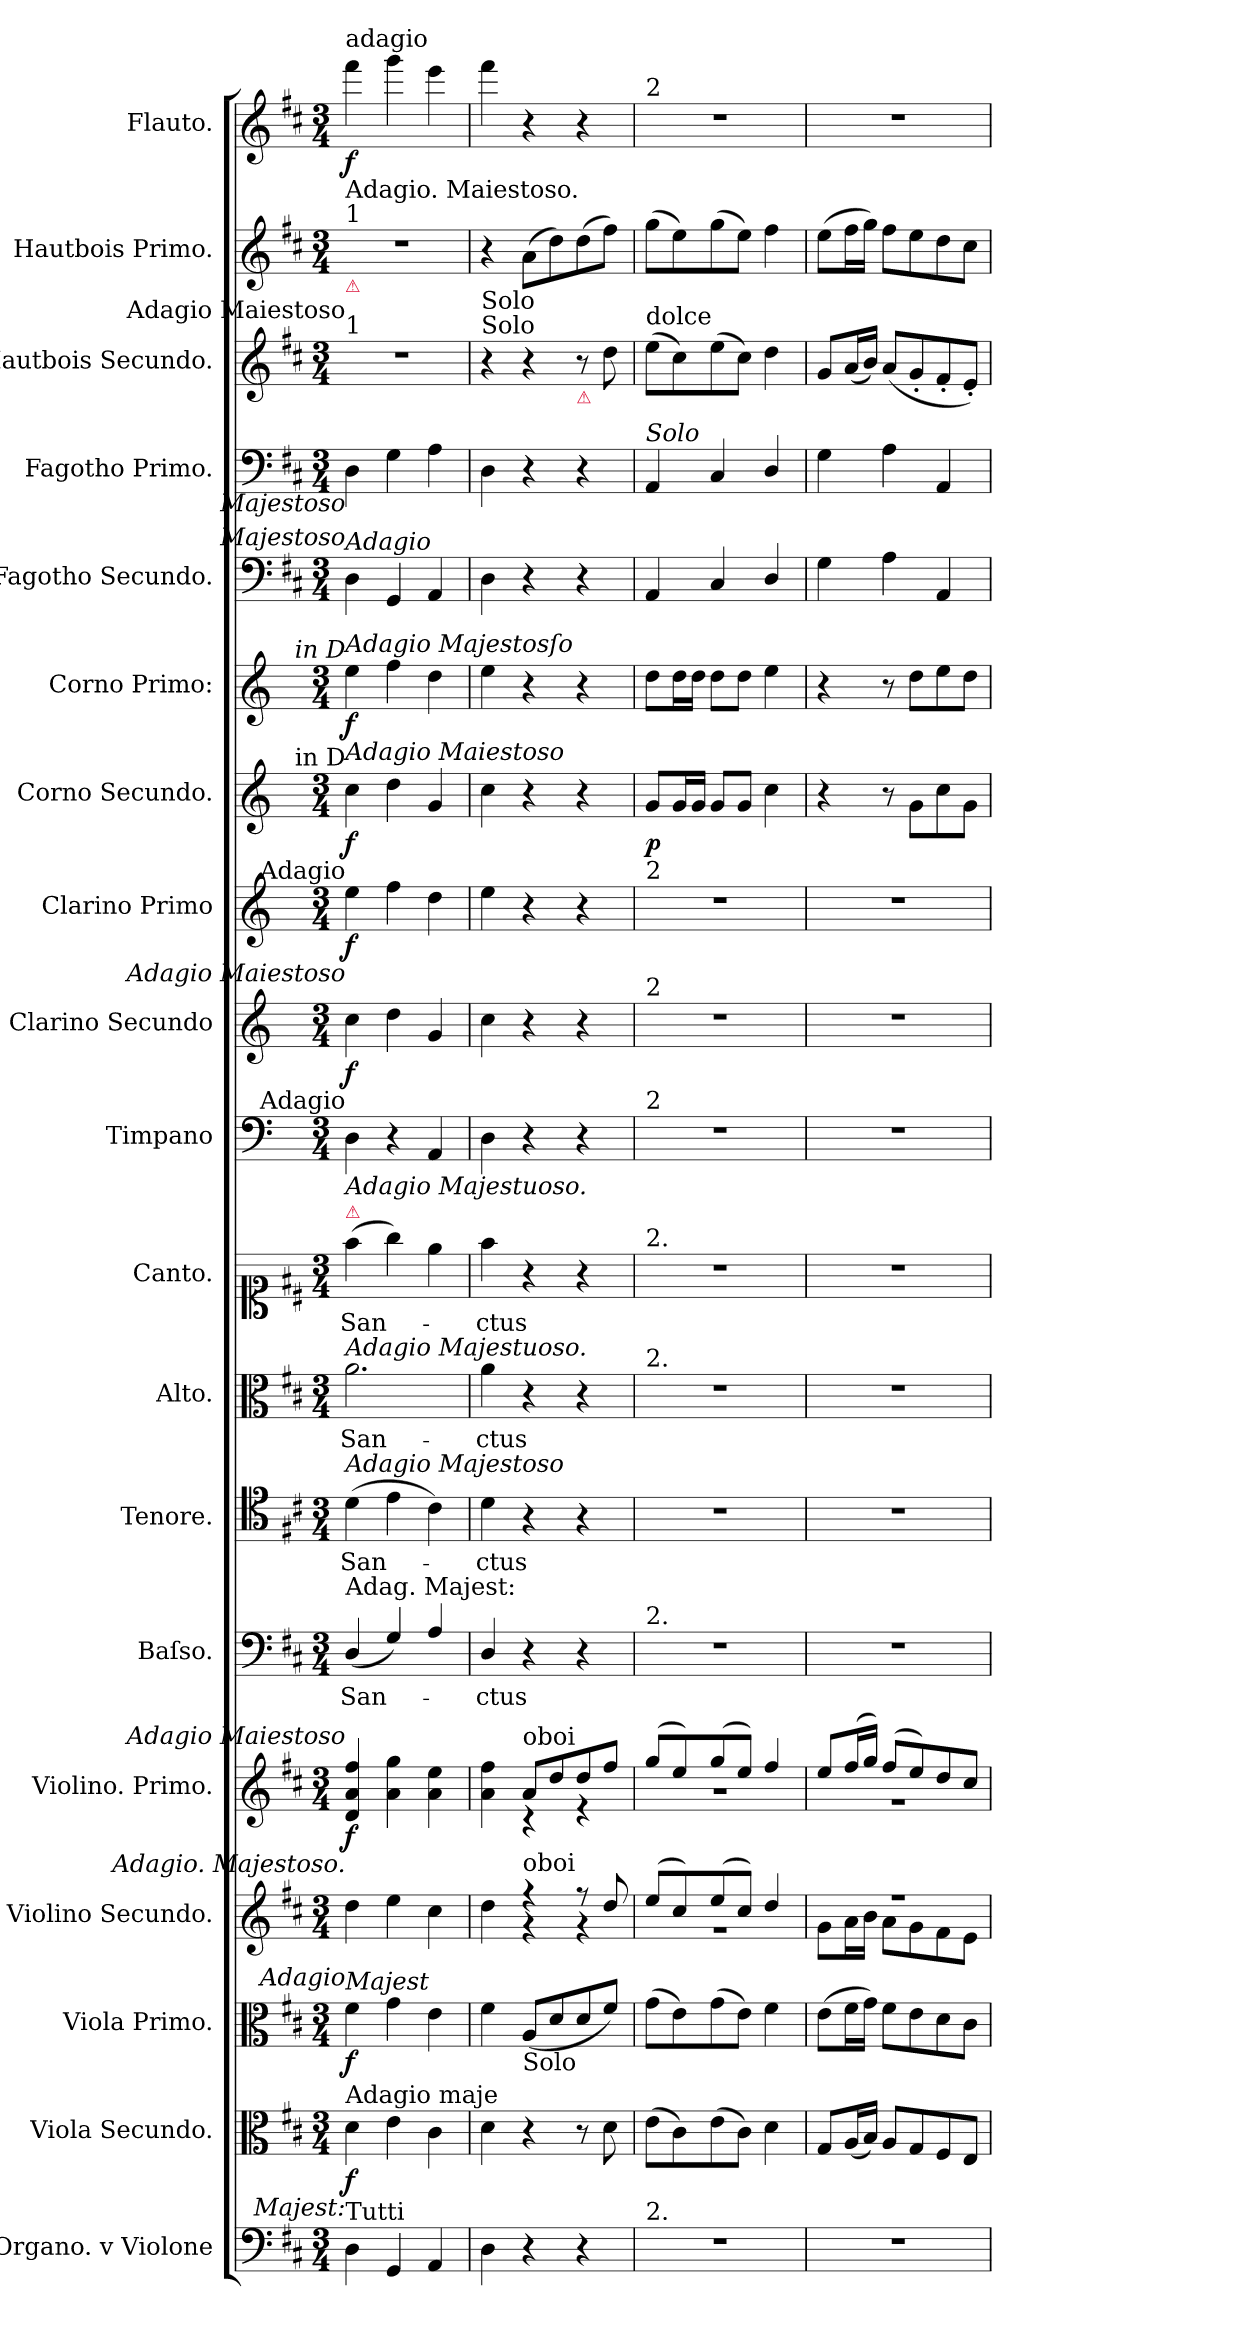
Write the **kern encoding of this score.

**kern	**kern	**dynam	**kern	**dynam	**kern	**dynam	**kern	**dynam	**kern	**text	**dynam	**kern	**text	**dynam	**kern	**text	**dynam	**kern	**text	**dynam	**kern	**kern	**dynam	**kern	**dynam	**kern	**dynam	**kern	**dynam	**kern	**dynam	**kern	**dynam	**kern	**kern	**kern	**dynam
*part19	*part18	*part18	*part17	*part17	*part16	*part16	*part15	*part15	*part14	*part14	*part14	*part13	*part13	*part13	*part12	*part12	*part12	*part11	*part11	*part11	*part10	*part9	*part9	*part8	*part8	*part7	*part7	*part6	*part6	*part5	*part5	*part4	*part4	*part3	*part2	*part1	*part1
*staff19	*staff18	*staff18	*staff17	*staff17	*staff16	*staff16	*staff15	*staff15	*staff14	*staff14	*staff14	*staff13	*staff13	*staff13	*staff12	*staff12	*staff12	*staff11	*staff11	*staff11	*staff10	*staff9	*staff9	*staff8	*staff8	*staff7	*staff7	*staff6	*staff6	*staff5	*staff5	*staff4	*staff4	*staff3	*staff2	*staff1	*staff1
*I"Organo. v Violone	*I"Viola Secundo.	*	*I"Viola Primo.	*	*I"Violino Secundo.	*	*I"Violino. Primo.	*	*I"Baſso.	*	*	*I"Tenore.	*	*	*I"Alto.	*	*	*I"Canto.	*	*	*I"Timpano	*I"Clarino Secundo	*	*I"Clarino Primo	*	*I"Corno Secundo.	*	*I"Corno Primo:	*	*I"Fagotho Secundo.	*	*I"Fagotho Primo.	*	*I"Hautbois Secundo.	*I"Hautbois Primo.	*I"Flauto.	*
*I'org/vlne	*I'vla 2	*	*I'vla 1	*	*I'vl 2	*	*I'vl 1	*	*I'B	*	*	*I'T	*	*	*I'A	*	*	*	*	*	*I'timp	*I'clno 2	*	*I'clno 1	*	*I'cor 2	*	*I'cor 1	*	*I'fag 2	*	*I'fag 1	*	*	*	*I'fl	*
*clefF4	*clefC3	*	*clefC3	*	*clefG2	*	*clefG2	*	*clefF4	*	*	*clefC4	*	*	*clefC3	*	*	*clefC1	*	*	*clefF4	*clefG2	*	*clefG2	*	*clefG2	*	*clefG2	*	*clefF4	*	*clefF4	*	*clefG2	*clefG2	*clefG2	*
*	*	*	*	*	*	*	*	*	*	*	*	*	*	*	*	*	*	*	*	*	*	*ITrd-1c-2	*	*ITrd-1c-2	*	*ITrd6c10	*	*ITrd6c10	*	*	*	*	*	*	*	*	*
*k[f#c#]	*k[f#c#]	*	*k[f#c#]	*	*k[f#c#]	*	*k[f#c#]	*	*k[f#c#]	*	*	*k[f#c#]	*	*	*k[f#c#]	*	*	*k[f#c#]	*	*	*k[]	*k[f#c#]	*	*k[f#c#]	*	*k[f#c#]	*	*k[f#c#]	*	*k[f#c#]	*	*k[f#c#]	*	*k[f#c#]	*k[f#c#]	*k[f#c#]	*
*D:	*D:	*	*D:	*	*D:	*	*D:	*	*D:	*	*	*D:	*	*	*D:	*	*	*D:	*	*	*	*D:	*	*D:	*	*D:	*	*D:	*	*D:	*	*D:	*	*D:	*D:	*D:	*
*M3/4	*M3/4	*	*M3/4	*	*M3/4	*	*M3/4	*	*M3/4	*	*	*M3/4	*	*	*M3/4	*	*	*M3/4	*	*	*M3/4	*M3/4	*	*M3/4	*	*M3/4	*	*M3/4	*	*M3/4	*	*M3/4	*	*M3/4	*M3/4	*M3/4	*
=1	=1	=1	=1	=1	=1	=1	=1	=1	=1	=1	=1	=1	=1	=1	=1	=1	=1	=1	=1	=1	=1	=1	=1	=1	=1	=1	=1	=1	=1	=1	=1	=1	=1	=1	=1	=1	=1
!	!	!	!	!	!	!	!	!	!	!	!	!	!	!	!	!	!	!	!	!	!	!	!	!	!	!	!	!	!	!	!	!	!	!	!	!LO:TX:a:t=adagio	!
!	!	!	!	!	!	!	!	!	!	!	!	!	!	!	!	!	!	!	!	!	!	!	!	!	!	!	!	!	!	!	!	!	!	!	!LO:TX:b:color=crimson:t=⚠	!	!
!	!	!	!	!	!	!	!	!	!	!	!	!	!	!	!	!	!	!	!	!	!	!	!	!	!	!	!	!	!	!	!	!	!	!	!LO:TX:a:t=1	!	!
!	!	!	!	!	!	!	!	!	!	!	!	!	!	!	!	!	!	!	!	!	!	!	!	!	!	!	!	!	!	!	!	!	!	!	!LO:TX:a:t=Adagio. Maiestoso.	!	!
!	!	!	!	!	!	!	!	!	!	!	!	!	!	!	!	!	!	!	!	!	!	!	!	!	!	!	!	!	!	!	!	!	!	!LO:TX:a:t=1	!	!	!
!	!	!	!	!	!	!	!	!	!	!	!	!	!	!	!	!	!	!	!	!	!	!	!	!	!	!	!	!	!	!	!	!	!	!LO:TX:a:rj:t=Adagio Maiestoso	!	!	!
!	!	!	!	!	!	!	!	!	!	!	!	!	!	!	!	!	!	!	!	!	!	!	!	!	!	!	!	!	!	!	!	!LO:TX:b:i:rj:t=Majestoso	!	!	!	!	!
!	!	!	!	!	!	!	!	!	!	!	!	!	!	!	!	!	!	!	!	!	!	!	!	!	!	!	!	!	!	!LO:TX:a:i:t=Adagio	!	!	!	!	!	!	!
!	!	!	!	!	!	!	!	!	!	!	!	!	!	!	!	!	!	!	!	!	!	!	!	!	!	!	!	!	!	!LO:TX:a:i:rj:t=Majestoso	!	!	!	!	!	!	!
!	!	!	!	!	!	!	!	!	!	!	!	!	!	!	!	!	!	!	!	!	!	!	!	!	!	!	!	!LO:TX:a:i:rj:t=in D	!	!	!	!	!	!	!	!	!
!	!	!	!	!	!	!	!	!	!	!	!	!	!	!	!	!	!	!	!	!	!	!	!	!	!	!	!	!LO:TX:a:i:t=Adagio Majestosſo	!	!	!	!	!	!	!	!	!
!	!	!	!	!	!	!	!	!	!	!	!	!	!	!	!	!	!	!	!	!	!	!	!	!	!	!LO:TX:a:rj:t=in D	!	!	!	!	!	!	!	!	!	!	!
!	!	!	!	!	!	!	!	!	!	!	!	!	!	!	!	!	!	!	!	!	!	!	!	!	!	!LO:TX:a:i:t=Adagio Maiestoso	!	!	!	!	!	!	!	!	!	!	!
!	!	!	!	!	!	!	!	!	!	!	!	!	!	!	!	!	!	!	!	!	!	!	!	!LO:TX:a:rj:t=Adagio	!	!	!	!	!	!	!	!	!	!	!	!	!
!	!	!	!	!	!	!	!	!	!	!	!	!	!	!	!	!	!	!	!	!	!	!LO:TX:a:i:rj:t=Adagio Maiestoso	!	!	!	!	!	!	!	!	!	!	!	!	!	!	!
!	!	!	!	!	!	!	!	!	!	!	!	!	!	!	!	!	!	!	!	!	!LO:TX:a:rj:t=Adagio	!	!	!	!	!	!	!	!	!	!	!	!	!	!	!	!
!	!	!	!	!	!	!	!	!	!	!	!	!	!	!	!	!	!	!LO:TX:a:color=crimson:t=⚠	!	!	!	!	!	!	!	!	!	!	!	!	!	!	!	!	!	!	!
!	!	!	!	!	!	!	!	!	!	!	!	!	!	!	!	!	!	!LO:TX:a:i:t=Adagio Majestuoso.	!	!	!	!	!	!	!	!	!	!	!	!	!	!	!	!	!	!	!
!	!	!	!	!	!	!	!	!	!	!	!	!	!	!	!LO:TX:a:i:t=Adagio Majestuoso.	!	!	!	!	!	!	!	!	!	!	!	!	!	!	!	!	!	!	!	!	!	!
!	!	!	!	!	!	!	!	!	!	!	!	!LO:TX:a:i:t=Adagio Majestoso	!	!	!	!	!	!	!	!	!	!	!	!	!	!	!	!	!	!	!	!	!	!	!	!	!
!	!	!	!	!	!	!	!	!	!LO:TX:a:t=Adag. Majest&colon;	!	!	!	!	!	!	!	!	!	!	!	!	!	!	!	!	!	!	!	!	!	!	!	!	!	!	!	!
!	!	!	!	!	!	!	!LO:TX:a:i:rj:t=Adagio Maiestoso	!	!	!	!	!	!	!	!	!	!	!	!	!	!	!	!	!	!	!	!	!	!	!	!	!	!	!	!	!	!
!	!	!	!	!	!LO:TX:a:i:rj:t=Adagio. Majestoso.	!	!	!	!	!	!	!	!	!	!	!	!	!	!	!	!	!	!	!	!	!	!	!	!	!	!	!	!	!	!	!	!
!	!	!	!LO:TX:a:i:t=Majest	!	!	!	!	!	!	!	!	!	!	!	!	!	!	!	!	!	!	!	!	!	!	!	!	!	!	!	!	!	!	!	!	!	!
!	!	!	!LO:TX:a:i:rj:t=Adagio	!	!	!	!	!	!	!	!	!	!	!	!	!	!	!	!	!	!	!	!	!	!	!	!	!	!	!	!	!	!	!	!	!	!
!	!LO:TX:a:t=Adagio maje	!	!	!	!	!	!	!	!	!	!	!	!	!	!	!	!	!	!	!	!	!	!	!	!	!	!	!	!	!	!	!	!	!	!	!	!
!LO:TX:a:t=Tutti	!	!	!	!	!	!	!	!	!	!	!	!	!	!	!	!	!	!	!	!	!	!	!	!	!	!	!	!	!	!	!	!	!	!	!	!	!
!LO:TX:a:i:rj:t=Majest&colon;	!	!	!	!	!	!	!	!	!	!	!	!	!	!	!	!	!	!	!	!	!	!	!	!	!	!	!	!	!	!	!	!	!	!	!	!	!
!	!	!	!	!	!	!LO:DY:rj	!	!LO:DY:b	!	!	!LO:DY:b:rj	!	!	!LO:DY:a	!	!	!LO:DY:a:rj	!	!	!LO:DY:a:rj	!	!	!	!	!	!	!	!	!	!	!LO:DY:a	!	!LO:DY:a	!	!	!	!
4D\	4d\	f	4f#\	f	4dd\	for.	4d/ 4a/ 4ff#/	f	(>4D/	San-	forte	(4d\	San-	fort	2.a\	San-	for&colon;	(4ff#\	San-	for&colon;	4D\	4dd\	f	4ff#\	f	4d\	f	4f#\	f	4D\	Forte	4D\	forte	2.r	2.r	4fff#\	f
4GG/	4e\	.	4g\	.	4ee\	.	4a\ 4gg\	.	4G/)	.	.	4e\	.	.	.	.	.	4gg\)	.	.	4r	4ee\	.	4gg\	.	4e\	.	4g\	.	4GG/	.	4G\	.	.	.	4ggg\	.
4AA/	4c#\	.	4e\	.	4cc#\	.	4a\ 4ee\	.	4A/	.	.	4c#\)	.	.	.	.	.	4ee\	.	.	4AA/	4a/	.	4ee\	.	4A/	.	4e\	.	4AA/	.	4A\	.	.	.	4eee\	.
=2	=2	=2	=2	=2	=2	=2	=2	=2	=2	=2	=2	=2	=2	=2	=2	=2	=2	=2	=2	=2	=2	=2	=2	=2	=2	=2	=2	=2	=2	=2	=2	=2	=2	=2	=2	=2	=2
*	*	*	*	*	*^	*	*^	*	*	*	*	*	*	*	*	*	*	*	*	*	*	*	*	*	*	*	*	*	*	*	*	*	*	*	*	*	*
!	!	!	!	!	!	!	!	!	!	!	!	!	!	!	!	!	!	!	!	!	!	!	!	!	!	!	!	!	!	!	!	!	!	!	!	!	!LO:TX:b:t=Solo	!	!
!	!	!	!	!	!	!	!	!	!	!	!	!	!	!	!	!	!	!	!	!	!	!	!	!	!	!	!	!	!	!	!	!	!	!	!	!LO:TX:a:t=Solo	!	!	!
4D\	4d\	.	4f#\	.	4dd\	4ryy	.	4a\ 4ff#\	4reyy	.	4D/	-ctus	.	4d\	-ctus	.	4a\	-ctus	.	4ff#\	-ctus	.	4D\	4dd\	.	4ff#\	.	4d\	.	4f#\	.	4D\	.	4D\	.	4r	4r	4fff#\	.
!	!	!	!	!	!	!	!	!LO:TX:a:t=oboi	!	!	!	!	!	!	!	!	!	!	!	!	!	!	!	!	!	!	!	!	!	!	!	!	!	!	!	!	!	!	!
!	!	!	!	!	!LO:TX:a:t=oboi	!	!	!	!	!	!	!	!	!	!	!	!	!	!	!	!	!	!	!	!	!	!	!	!	!	!	!	!	!	!	!	!	!	!
!	!	!	!LO:TX:b:t=Solo	!	!	!	!	!	!	!	!	!	!	!	!	!	!	!	!	!	!	!	!	!	!	!	!	!	!	!	!	!	!	!	!	!	!	!	!
4r	4r	.	(8A/L	.	4rff	4rg	.	8a!/L	4r	.	4r	.	.	4r	.	.	4r	.	.	4r	.	.	4r	4r	.	4r	.	4r	.	4r	.	4r	.	4r	.	4r	(8a\L	4r	.
.	.	.	8d/	.	.	.	.	8dd!/	.	.	.	.	.	.	.	.	.	.	.	.	.	.	.	.	.	.	.	.	.	.	.	.	.	.	.	.	8dd\)	.	.
!	!	!	!	!	!	!	!	!	!	!	!	!	!	!	!	!	!	!	!	!	!	!	!	!	!	!	!	!	!	!	!	!	!	!	!	!LO:TX:b:color=crimson:t=⚠	!	!	!
4r	8r	.	8d/	.	8rff	4rg	.	8dd!/	4r	.	4r	.	.	4r	.	.	4r	.	.	4r	.	.	4r	4r	.	4r	.	4r	.	4r	.	4r	.	4r	.	8r	(8dd\	4r	.
.	8d\	.	8f#/J)	.	8dd!/	.	.	8ff#!/J	.	.	.	.	.	.	.	.	.	.	.	.	.	.	.	.	.	.	.	.	.	.	.	.	.	.	.	8dd\	8ff#\J)	.	.
=3	=3	=3	=3	=3	=3	=3	=3	=3	=3	=3	=3	=3	=3	=3	=3	=3	=3	=3	=3	=3	=3	=3	=3	=3	=3	=3	=3	=3	=3	=3	=3	=3	=3	=3	=3	=3	=3	=3	=3
!	!	!	!	!	!	!	!	!	!	!	!	!	!	!	!	!	!	!	!	!	!	!	!	!	!	!	!	!	!	!	!	!	!	!	!	!	!	!LO:TX:a:t=2	!
!	!	!	!	!	!	!	!	!	!	!	!	!	!	!	!	!	!	!	!	!	!	!	!	!	!	!	!	!	!	!	!	!	!	!	!	!LO:TX:a:t=dolce	!	!	!
!	!	!	!	!	!	!	!	!	!	!	!	!	!	!	!	!	!	!	!	!	!	!	!	!	!	!	!	!	!	!	!	!	!	!LO:TX:a:i:t=Solo	!	!	!	!	!
!	!	!	!	!	!	!	!	!	!	!	!	!	!	!	!	!	!	!	!	!	!	!	!	!	!	!LO:TX:a:t=2	!	!	!	!	!	!	!	!	!	!	!	!	!
!	!	!	!	!	!	!	!	!	!	!	!	!	!	!	!	!	!	!	!	!	!	!	!	!LO:TX:a:t=2	!	!	!	!	!	!	!	!	!	!	!	!	!	!	!
!	!	!	!	!	!	!	!	!	!	!	!	!	!	!	!	!	!	!	!	!	!	!	!LO:TX:a:t=2	!	!	!	!	!	!	!	!	!	!	!	!	!	!	!	!
!	!	!	!	!	!	!	!	!	!	!	!	!	!	!	!	!	!	!	!	!LO:TX:a:t=2.	!	!	!	!	!	!	!	!	!	!	!	!	!	!	!	!	!	!	!
!	!	!	!	!	!	!	!	!	!	!	!	!	!	!	!	!	!LO:TX:a:t=2.	!	!	!	!	!	!	!	!	!	!	!	!	!	!	!	!	!	!	!	!	!	!
!	!	!	!	!	!	!	!	!	!	!	!LO:TX:a:t=2.	!	!	!	!	!	!	!	!	!	!	!	!	!	!	!	!	!	!	!	!	!	!	!	!	!	!	!	!
!LO:TX:a:t=2.	!	!	!	!	!	!	!	!	!	!	!	!	!	!	!	!	!	!	!	!	!	!	!	!	!	!	!	!	!	!	!	!	!	!	!	!	!	!	!
!	!	!	!	!	!	!	!	!	!	!	!	!	!	!	!	!	!	!	!	!	!	!	!	!	!	!	!	!	!	!	!	!	!LO:DY:a	!	!	!	!	!	!
2.r	(8e\L	.	(8g\L	.	(<8ee!/L	2.r	.	(<8gg!/L	2.r	.	2.r	.	.	2.r	.	.	2.r	.	.	2.r	.	.	2.r	2.r	.	2.r	.	8A/L	p	8e\L	piano	4AA/	piano	4AA/	.	(8ee\L	(8gg\L	2.r	.
.	8c#\)	.	8e\)	.	8cc#!/)	.	.	8ee!/)	.	.	.	.	.	.	.	.	.	.	.	.	.	.	.	.	.	.	.	16A/L	.	16e\L	.	.	.	.	.	8cc#\)	8ee\)	.	.
.	.	.	.	.	.	.	.	.	.	.	.	.	.	.	.	.	.	.	.	.	.	.	.	.	.	.	.	16A/JJ	.	16e\JJ	.	.	.	.	.	.	.	.	.
.	(8e\	.	(8g\	.	(<8ee!/	.	.	(<8gg!/	.	.	.	.	.	.	.	.	.	.	.	.	.	.	.	.	.	.	.	8A/L	.	8e\L	.	4C#/	.	4C#/	.	(8ee\	(8gg\	.	.
.	8c#\J)	.	8e\J)	.	8cc#!/J)	.	.	8ee!/J)	.	.	.	.	.	.	.	.	.	.	.	.	.	.	.	.	.	.	.	8A/J	.	8e\J	.	.	.	.	.	8cc#\J)	8ee\J)	.	.
.	4d\	.	4f#\	.	4dd!/	.	.	4ff#!/	.	.	.	.	.	.	.	.	.	.	.	.	.	.	.	.	.	.	.	4d\	.	4f#\	.	4D/	.	4D/	.	4dd\	4ff#\	.	.
=4	=4	=4	=4	=4	=4	=4	=4	=4	=4	=4	=4	=4	=4	=4	=4	=4	=4	=4	=4	=4	=4	=4	=4	=4	=4	=4	=4	=4	=4	=4	=4	=4	=4	=4	=4	=4	=4	=4	=4
!	!	!	!	!	!	!	!	!	!	!	!	!	!	!	!	!	!	!	!	!	!	!	!	!	!	!	!	!	!	!	!	!	!LO:DY:a	!	!	!	!	!	!
2.r	8G/L	.	(8e\L	.	2.r	8g!\L	.	8ee!/L	2.r	.	2.r	.	.	2.r	.	.	2.r	.	.	2.r	.	.	2.r	2.r	.	2.r	.	4r	.	4r	.	4G\	P&colon;	4G\	.	8g/L	(8ee\L	2.r	.
.	(16A/L	.	16f#\L	.	.	16a!\L	.	(<16ff#!/L	.	.	.	.	.	.	.	.	.	.	.	.	.	.	.	.	.	.	.	.	.	.	.	.	.	.	.	(16a/L	16ff#\L	.	.
.	16B/JJ)	.	16g\JJ)	.	.	16b!\JJ	.	16gg!/JJ)	.	.	.	.	.	.	.	.	.	.	.	.	.	.	.	.	.	.	.	.	.	.	.	.	.	.	.	16b/JJ)	16gg\JJ)	.	.
.	8A/L	.	8f#\L	.	.	8a!\L	.	(<8ff#!/L	.	.	.	.	.	.	.	.	.	.	.	.	.	.	.	.	.	.	.	8r	.	8r	.	4A\	.	4A\	.	(8a/L	8ff#\L	.	.
.	8G/	.	8e\	.	.	8g!\	.	8ee!/)	.	.	.	.	.	.	.	.	.	.	.	.	.	.	.	.	.	.	.	8A\L	.	8e\L	.	.	.	.	.	8g'/	8ee\	.	.
.	8F#/	.	8d\	.	.	8f#!\	.	8dd!/	.	.	.	.	.	.	.	.	.	.	.	.	.	.	.	.	.	.	.	8d\	.	8f#\	.	4AA/	.	4AA/	.	8f#'/	8dd\	.	.
.	8E/J	.	8c#\J	.	.	8e!\J	.	8cc#!/J	.	.	.	.	.	.	.	.	.	.	.	.	.	.	.	.	.	.	.	8A\J	.	8e\J	.	.	.	.	.	8e'/J)	8cc#\J	.	.
*	*	*	*	*	*v	*v	*	*	*	*	*	*	*	*	*	*	*	*	*	*	*	*	*	*	*	*	*	*	*	*	*	*	*	*	*	*	*	*	*
*	*	*	*	*	*	*	*v	*v	*	*	*	*	*	*	*	*	*	*	*	*	*	*	*	*	*	*	*	*	*	*	*	*	*	*	*	*	*	*
=	=	=	=	=	=	=	=	=	=	=	=	=	=	=	=	=	=	=	=	=	=	=	=	=	=	=	=	=	=	=	=	=	=	=	=	=	=
*-	*-	*-	*-	*-	*-	*-	*-	*-	*-	*-	*-	*-	*-	*-	*-	*-	*-	*-	*-	*-	*-	*-	*-	*-	*-	*-	*-	*-	*-	*-	*-	*-	*-	*-	*-	*-	*-
